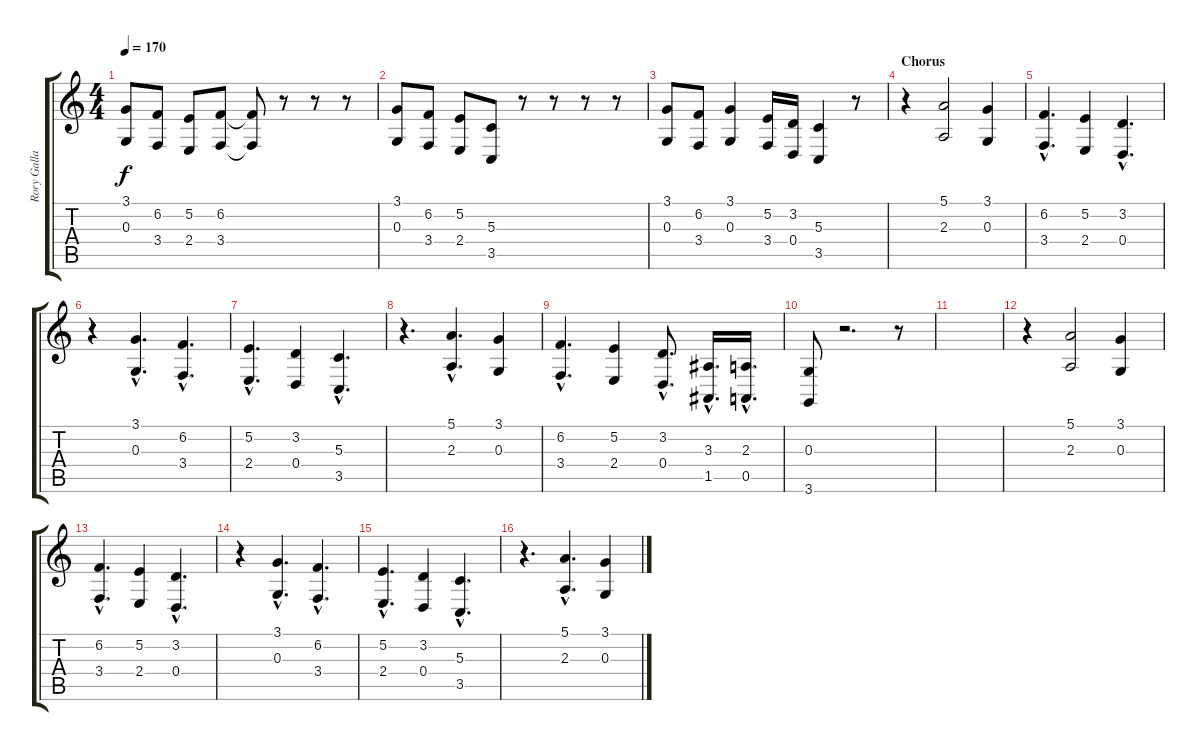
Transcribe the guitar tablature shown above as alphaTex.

\track ("Rory Gallagher Vocals" "Rory Galla") {instrument cello}
\staff {score tabs}
\tuning (E4 B3 G3 D3 A2 E2) {hide}
\ts (4 4)
\tempo 170
\clef g2
\ks c
(3.1{t} 0.3{t}).8{dy f} (6.2 3.4).8 (5.2 2.4).8 (6.2 3.4).8 (6.2{t} 3.4{t}).8 r.8 r.8 r.8 |
(3.1 0.3).8 (6.2 3.4).8 (5.2 2.4).8 (5.3 3.5).8 r.8 r.8 r.8 r.8 |
(3.1 0.3).8 (6.2 3.4).8 (3.1 0.3).4 (5.2 3.4).16 (3.2 0.4).16 (5.3 3.5).4 r.8 |
\section ("" "Chorus")
r.4 (5.1 2.3).2 (3.1 0.3).4 |
(6.2{hac} 3.4{hac}).4{d} (5.2 2.4).4 (3.2{hac} 0.4{hac}).4{d} |
r.4 (3.1{hac} 0.3{hac}).4{d} (6.2{hac} 3.4{hac}).4{d} |
(5.2{hac} 2.4{hac}).4{d} (3.2 0.4).4 (5.3{hac} 3.5{hac}).4{d} |
r.4{d} (5.1{hac} 2.3{hac}).4{d} (3.1 0.3).4 |
(6.2{hac} 3.4{hac}).4{d} (5.2 2.4).4 (3.2{hac} 0.4{hac}).8{d} (3.3{hac} 1.5{hac}).16{d} (2.3{hac} 0.5{hac}).16{d} |
(0.3 3.6).8 r.2{d} r.8 |
|
r.4 (5.1 2.3).2 (3.1 0.3).4 |
(6.2{hac} 3.4{hac}).4{d} (5.2 2.4).4 (3.2{hac} 0.4{hac}).4{d} |
r.4 (3.1{hac} 0.3{hac}).4{d} (6.2{hac} 3.4{hac}).4{d} |
(5.2{hac} 2.4{hac}).4{d} (3.2 0.4).4 (5.3{hac} 3.5{hac}).4{d} |
r.4{d} (5.1{hac} 2.3{hac}).4{d} (3.1 0.3).4
